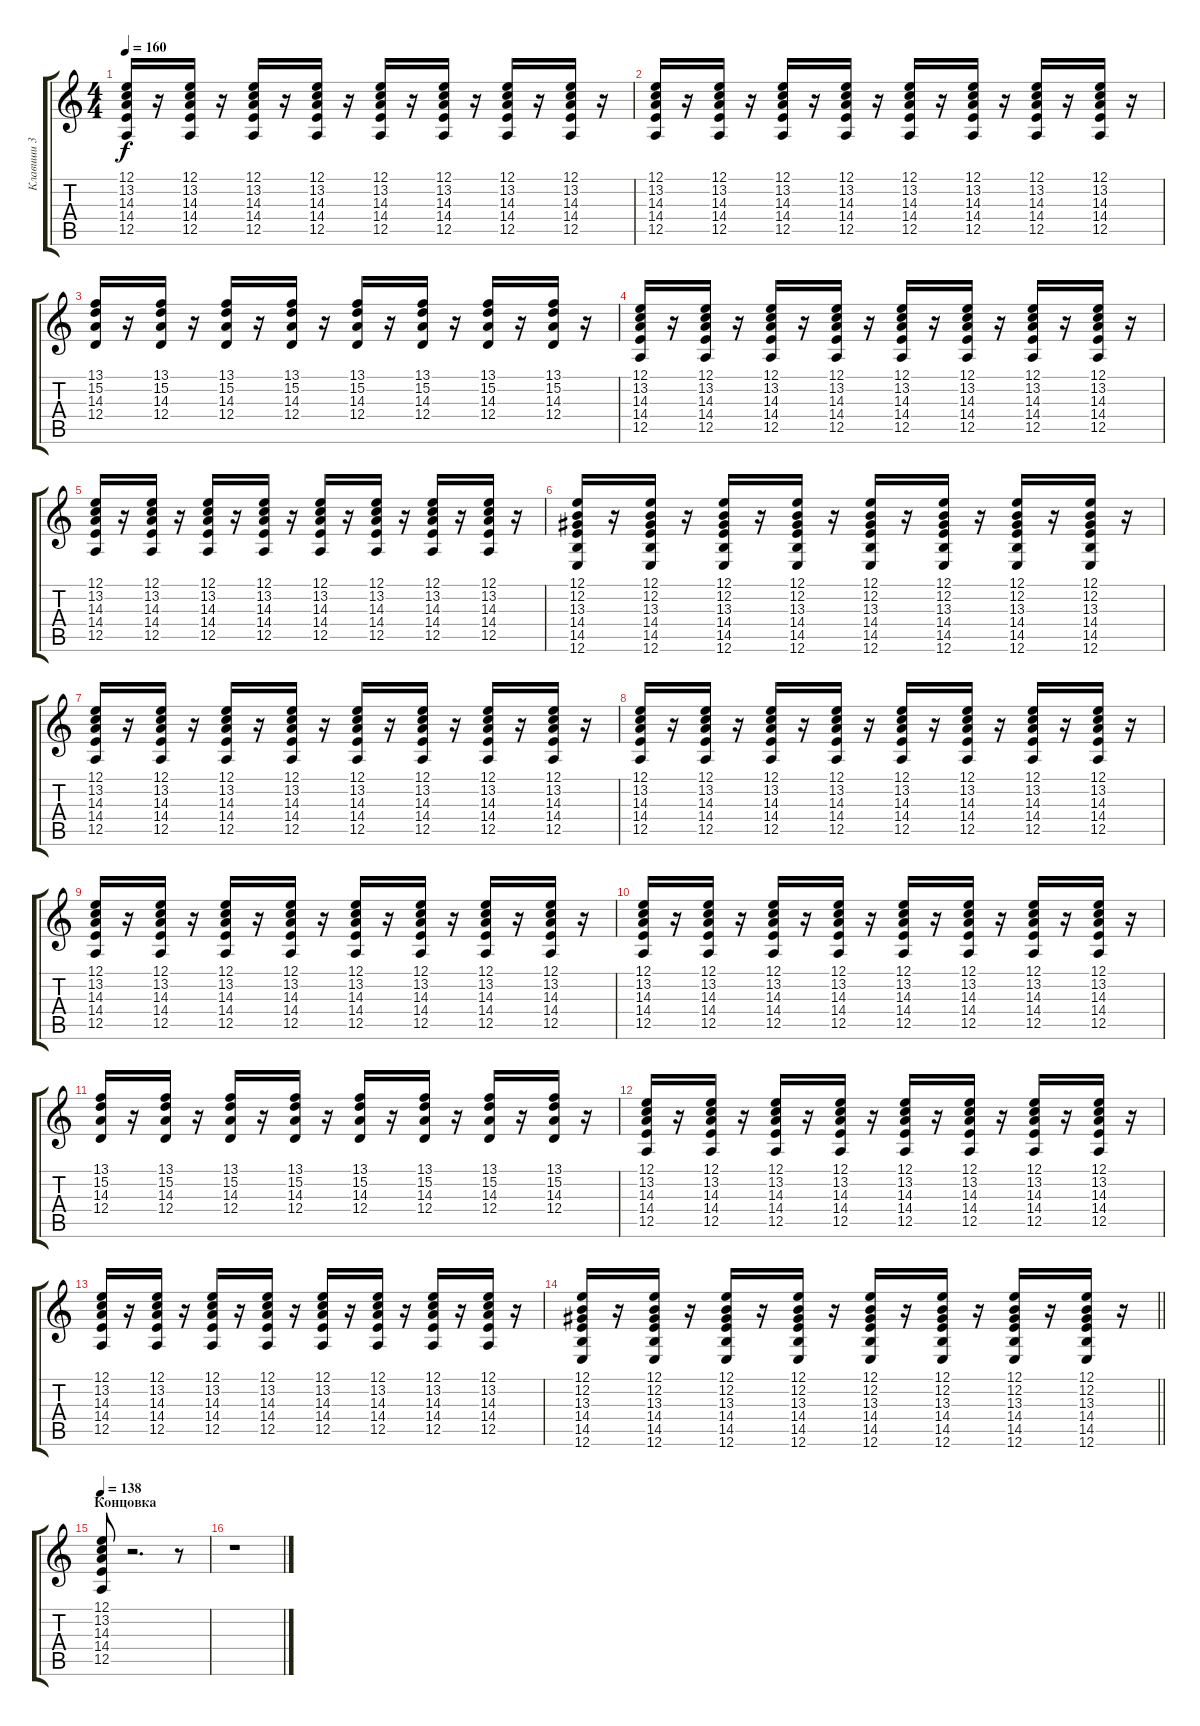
\track ("Клавиши 3" "Клавиши 3") {instrument electricgrandpiano}
\staff {score tabs}
\tuning (E4 B3 G3 D3 A2 E2) {hide}
\ts (4 4)
\tempo 160
\clef g2
\ks c
(12.1 13.2 14.3 14.4 12.5).16{dy f} r.16 (12.1 13.2 14.3 14.4 12.5).16 r.16 (12.1 13.2 14.3 14.4 12.5).16 r.16 (12.1 13.2 14.3 14.4 12.5).16 r.16 (12.1 13.2 14.3 14.4 12.5).16 r.16 (12.1 13.2 14.3 14.4 12.5).16 r.16 (12.1 13.2 14.3 14.4 12.5).16 r.16 (12.1 13.2 14.3 14.4 12.5).16 r.16 |
(12.1 13.2 14.3 14.4 12.5).16 r.16 (12.1 13.2 14.3 14.4 12.5).16 r.16 (12.1 13.2 14.3 14.4 12.5).16 r.16 (12.1 13.2 14.3 14.4 12.5).16 r.16 (12.1 13.2 14.3 14.4 12.5).16 r.16 (12.1 13.2 14.3 14.4 12.5).16 r.16 (12.1 13.2 14.3 14.4 12.5).16 r.16 (12.1 13.2 14.3 14.4 12.5).16 r.16 |
(13.1 15.2 14.3 12.4).16 r.16 (13.1 15.2 14.3 12.4).16 r.16 (13.1 15.2 14.3 12.4).16 r.16 (13.1 15.2 14.3 12.4).16 r.16 (13.1 15.2 14.3 12.4).16 r.16 (13.1 15.2 14.3 12.4).16 r.16 (13.1 15.2 14.3 12.4).16 r.16 (13.1 15.2 14.3 12.4).16 r.16 |
(12.1 13.2 14.3 14.4 12.5).16 r.16 (12.1 13.2 14.3 14.4 12.5).16 r.16 (12.1 13.2 14.3 14.4 12.5).16 r.16 (12.1 13.2 14.3 14.4 12.5).16 r.16 (12.1 13.2 14.3 14.4 12.5).16 r.16 (12.1 13.2 14.3 14.4 12.5).16 r.16 (12.1 13.2 14.3 14.4 12.5).16 r.16 (12.1 13.2 14.3 14.4 12.5).16 r.16 |
(12.1 13.2 14.3 14.4 12.5).16 r.16 (12.1 13.2 14.3 14.4 12.5).16 r.16 (12.1 13.2 14.3 14.4 12.5).16 r.16 (12.1 13.2 14.3 14.4 12.5).16 r.16 (12.1 13.2 14.3 14.4 12.5).16 r.16 (12.1 13.2 14.3 14.4 12.5).16 r.16 (12.1 13.2 14.3 14.4 12.5).16 r.16 (12.1 13.2 14.3 14.4 12.5).16 r.16 |
(12.1 12.2 13.3 14.4 14.5 12.6).16 r.16 (12.1 12.2 13.3 14.4 14.5 12.6).16 r.16 (12.1 12.2 13.3 14.4 14.5 12.6).16 r.16 (12.1 12.2 13.3 14.4 14.5 12.6).16 r.16 (12.1 12.2 13.3 14.4 14.5 12.6).16 r.16 (12.1 12.2 13.3 14.4 14.5 12.6).16 r.16 (12.1 12.2 13.3 14.4 14.5 12.6).16 r.16 (12.1 12.2 13.3 14.4 14.5 12.6).16 r.16 |
(12.1 13.2 14.3 14.4 12.5).16 r.16 (12.1 13.2 14.3 14.4 12.5).16 r.16 (12.1 13.2 14.3 14.4 12.5).16 r.16 (12.1 13.2 14.3 14.4 12.5).16 r.16 (12.1 13.2 14.3 14.4 12.5).16 r.16 (12.1 13.2 14.3 14.4 12.5).16 r.16 (12.1 13.2 14.3 14.4 12.5).16 r.16 (12.1 13.2 14.3 14.4 12.5).16 r.16 |
(12.1 13.2 14.3 14.4 12.5).16 r.16 (12.1 13.2 14.3 14.4 12.5).16 r.16 (12.1 13.2 14.3 14.4 12.5).16 r.16 (12.1 13.2 14.3 14.4 12.5).16 r.16 (12.1 13.2 14.3 14.4 12.5).16 r.16 (12.1 13.2 14.3 14.4 12.5).16 r.16 (12.1 13.2 14.3 14.4 12.5).16 r.16 (12.1 13.2 14.3 14.4 12.5).16 r.16 |
(12.1 13.2 14.3 14.4 12.5).16 r.16 (12.1 13.2 14.3 14.4 12.5).16 r.16 (12.1 13.2 14.3 14.4 12.5).16 r.16 (12.1 13.2 14.3 14.4 12.5).16 r.16 (12.1 13.2 14.3 14.4 12.5).16 r.16 (12.1 13.2 14.3 14.4 12.5).16 r.16 (12.1 13.2 14.3 14.4 12.5).16 r.16 (12.1 13.2 14.3 14.4 12.5).16 r.16 |
(12.1 13.2 14.3 14.4 12.5).16 r.16 (12.1 13.2 14.3 14.4 12.5).16 r.16 (12.1 13.2 14.3 14.4 12.5).16 r.16 (12.1 13.2 14.3 14.4 12.5).16 r.16 (12.1 13.2 14.3 14.4 12.5).16 r.16 (12.1 13.2 14.3 14.4 12.5).16 r.16 (12.1 13.2 14.3 14.4 12.5).16 r.16 (12.1 13.2 14.3 14.4 12.5).16 r.16 |
(13.1 15.2 14.3 12.4).16 r.16 (13.1 15.2 14.3 12.4).16 r.16 (13.1 15.2 14.3 12.4).16 r.16 (13.1 15.2 14.3 12.4).16 r.16 (13.1 15.2 14.3 12.4).16 r.16 (13.1 15.2 14.3 12.4).16 r.16 (13.1 15.2 14.3 12.4).16 r.16 (13.1 15.2 14.3 12.4).16 r.16 |
(12.1 13.2 14.3 14.4 12.5).16 r.16 (12.1 13.2 14.3 14.4 12.5).16 r.16 (12.1 13.2 14.3 14.4 12.5).16 r.16 (12.1 13.2 14.3 14.4 12.5).16 r.16 (12.1 13.2 14.3 14.4 12.5).16 r.16 (12.1 13.2 14.3 14.4 12.5).16 r.16 (12.1 13.2 14.3 14.4 12.5).16 r.16 (12.1 13.2 14.3 14.4 12.5).16 r.16 |
(12.1 13.2 14.3 14.4 12.5).16 r.16 (12.1 13.2 14.3 14.4 12.5).16 r.16 (12.1 13.2 14.3 14.4 12.5).16 r.16 (12.1 13.2 14.3 14.4 12.5).16 r.16 (12.1 13.2 14.3 14.4 12.5).16 r.16 (12.1 13.2 14.3 14.4 12.5).16 r.16 (12.1 13.2 14.3 14.4 12.5).16 r.16 (12.1 13.2 14.3 14.4 12.5).16 r.16 |
\barLineRight lightlight
(12.1 12.2 13.3 14.4 14.5 12.6).16 r.16 (12.1 12.2 13.3 14.4 14.5 12.6).16 r.16 (12.1 12.2 13.3 14.4 14.5 12.6).16 r.16 (12.1 12.2 13.3 14.4 14.5 12.6).16 r.16 (12.1 12.2 13.3 14.4 14.5 12.6).16 r.16 (12.1 12.2 13.3 14.4 14.5 12.6).16 r.16 (12.1 12.2 13.3 14.4 14.5 12.6).16 r.16 (12.1 12.2 13.3 14.4 14.5 12.6).16 r.16 |
\section ("" "Концовка")
\tempo 138
(12.1 13.2 14.3 14.4 12.5).8 r.2{d} r.8 |
r.1
